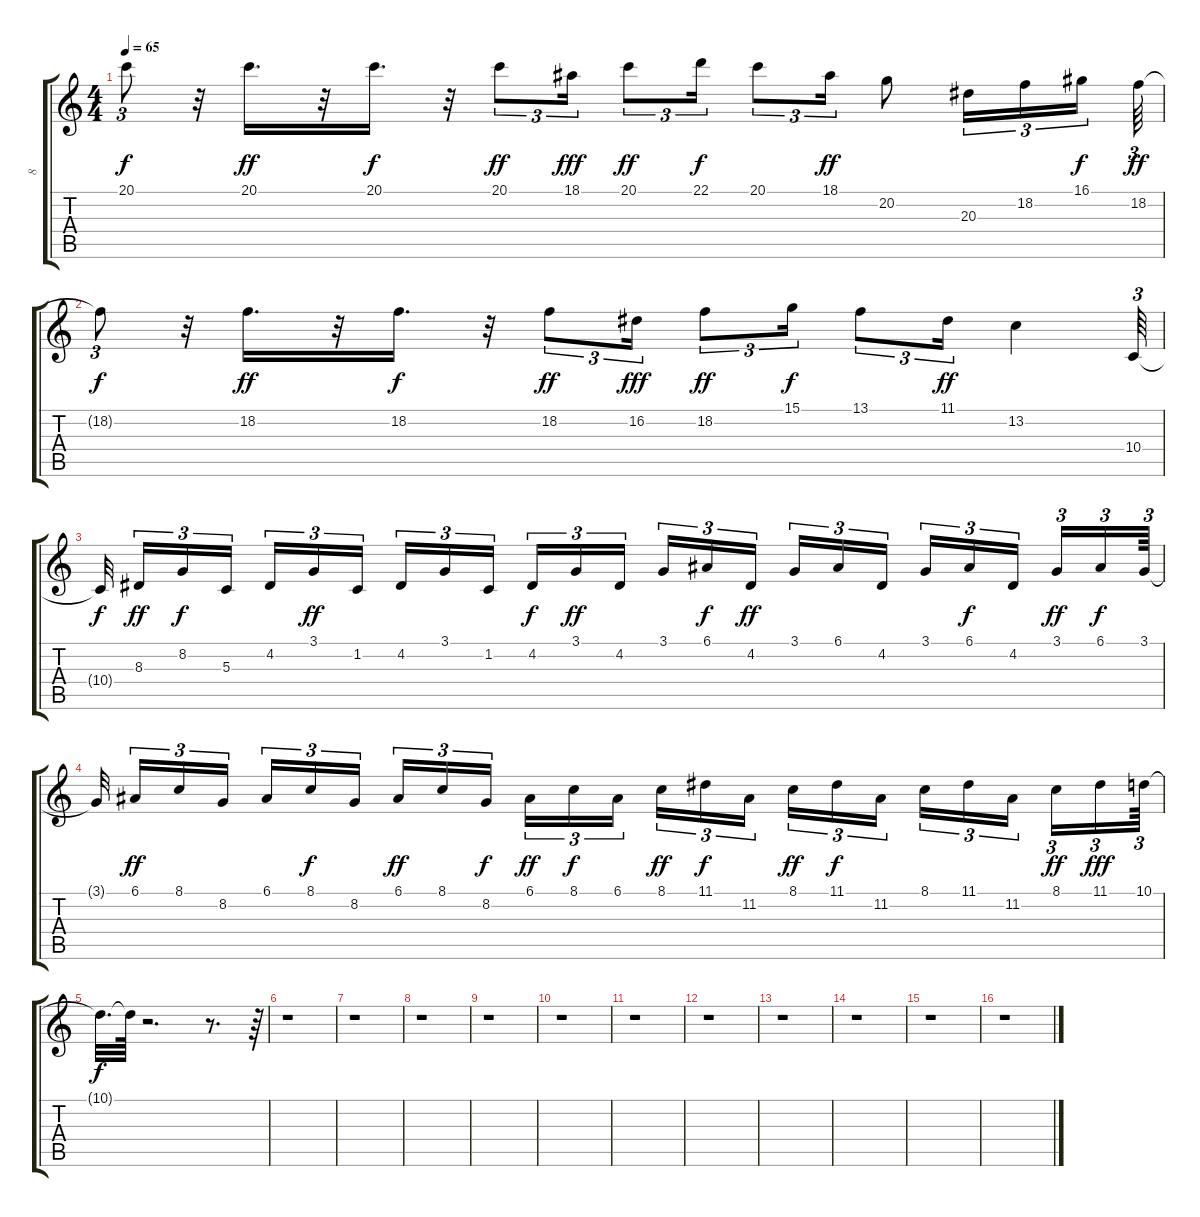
\track ("8" "8") {instrument synthvoice}
\staff {score tabs}
\tuning (E4 B3 G3 D3 A2 E2) {hide}
\ts (4 4)
\tempo 65
\clef g2
\ks c
20.1{t}.8{tu (3 2) dy f} r.32 20.1.16{d dy ff} r.32 20.1.16{d dy f} r.32 20.1.8{tu (3 2) dy ff} 18.1.16{tu (3 2) dy fff} 20.1.8{tu (3 2) dy ff} 22.1.16{tu (3 2) dy f} 20.1.8{tu (3 2)} 18.1.16{tu (3 2) dy ff} 20.2.8 20.3.16{tu (3 2)} 18.2.16{tu (3 2)} 16.1.16{tu (3 2) dy f beam splitsecondary} 18.2.64{tu (3 2) dy ff} |
18.2{t}.8{tu (3 2) dy f} r.32 18.2.16{d dy ff} r.32 18.2.16{d dy f} r.32 18.2.8{tu (3 2) dy ff} 16.2.16{tu (3 2) dy fff} 18.2.8{tu (3 2) dy ff} 15.1.16{tu (3 2) dy f} 13.1.8{tu (3 2)} 11.1.16{tu (3 2) dy ff} 13.2.4 10.4.64{tu (3 2)} |
10.4{t}.32{dy f beam splitsecondary} 8.3.16{tu (3 2) dy ff} 8.2.16{tu (3 2) dy f} 5.3.16{tu (3 2) beam splitsecondary} 4.2.16{tu (3 2)} 3.1.16{tu (3 2) dy ff} 1.2.16{tu (3 2)} 4.2.16{tu (3 2)} 3.1.16{tu (3 2)} 1.2.16{tu (3 2) beam splitsecondary} 4.2.16{tu (3 2) dy f} 3.1.16{tu (3 2) dy ff} 4.2.16{tu (3 2)} 3.1.16{tu (3 2)} 6.1.16{tu (3 2) dy f} 4.2.16{tu (3 2) dy ff beam splitsecondary} 3.1.16{tu (3 2)} 6.1.16{tu (3 2)} 4.2.16{tu (3 2)} 3.1.16{tu (3 2)} 6.1.16{tu (3 2) dy f} 4.2.16{tu (3 2) beam splitsecondary} 3.1.16{tu (3 2) dy ff} 6.1.16{tu (3 2) dy f} 3.1.64{tu (3 2)} |
3.1{t}.32{beam splitsecondary} 6.1.16{tu (3 2) dy ff} 8.1.16{tu (3 2)} 8.2.16{tu (3 2) beam splitsecondary} 6.1.16{tu (3 2)} 8.1.16{tu (3 2) dy f} 8.2.16{tu (3 2)} 6.1.16{tu (3 2) dy ff} 8.1.16{tu (3 2)} 8.2.16{tu (3 2) dy f beam splitsecondary} 6.1.16{tu (3 2) dy ff} 8.1.16{tu (3 2) dy f} 6.1.16{tu (3 2)} 8.1.16{tu (3 2) dy ff} 11.1.16{tu (3 2) dy f} 11.2.16{tu (3 2) beam splitsecondary} 8.1.16{tu (3 2) dy ff} 11.1.16{tu (3 2) dy f} 11.2.16{tu (3 2)} 8.1.16{tu (3 2)} 11.1.16{tu (3 2)} 11.2.16{tu (3 2) beam splitsecondary} 8.1.16{tu (3 2) dy ff} 11.1.16{tu (3 2) dy fff} 10.1.64{tu (3 2)} |
10.1{t}.32{d dy f} 10.1{t}.64 r.2{d} r.8{d} r.64{tu (3 2)} |
r.1 |
r.1 |
r.1 |
r.1 |
r.1 |
r.1 |
r.1 |
r.1 |
r.1 |
r.1 |
r.1
